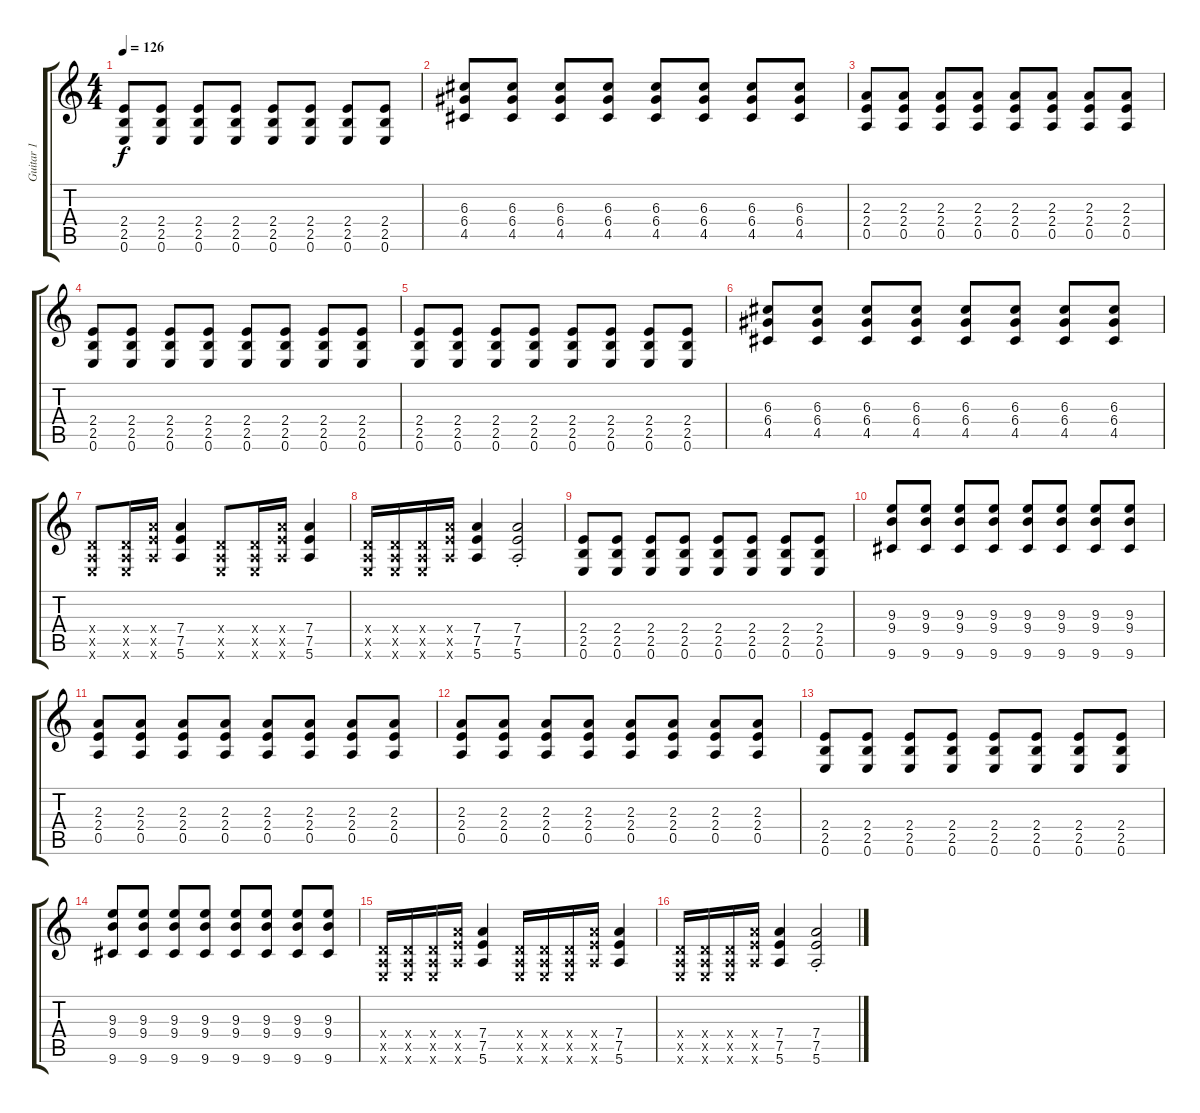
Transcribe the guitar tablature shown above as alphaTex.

\track ("Guitar 1" "Guitar 1") {instrument overdrivenguitar}
\staff {score tabs}
\tuning (E4 B3 G3 D3 A2 E2) {hide}
\ts (4 4)
\tempo 126
\clef g2
\ks c
(2.4 2.5 0.6).8{dy f} (2.4 2.5 0.6).8 (2.4 2.5 0.6).8 (2.4 2.5 0.6).8 (2.4 2.5 0.6).8 (2.4 2.5 0.6).8 (2.4 2.5 0.6).8 (2.4 2.5 0.6).8 |
(6.3 6.4 4.5).8 (6.3 6.4 4.5).8 (6.3 6.4 4.5).8 (6.3 6.4 4.5).8 (6.3 6.4 4.5).8 (6.3 6.4 4.5).8 (6.3 6.4 4.5).8 (6.3 6.4 4.5).8 |
(2.3 2.4 0.5).8 (2.3 2.4 0.5).8 (2.3 2.4 0.5).8 (2.3 2.4 0.5).8 (2.3 2.4 0.5).8 (2.3 2.4 0.5).8 (2.3 2.4 0.5).8 (2.3 2.4 0.5).8 |
(2.4 2.5 0.6).8 (2.4 2.5 0.6).8 (2.4 2.5 0.6).8 (2.4 2.5 0.6).8 (2.4 2.5 0.6).8 (2.4 2.5 0.6).8 (2.4 2.5 0.6).8 (2.4 2.5 0.6).8 |
(2.4 2.5 0.6).8 (2.4 2.5 0.6).8 (2.4 2.5 0.6).8 (2.4 2.5 0.6).8 (2.4 2.5 0.6).8 (2.4 2.5 0.6).8 (2.4 2.5 0.6).8 (2.4 2.5 0.6).8 |
(6.3 6.4 4.5).8 (6.3 6.4 4.5).8 (6.3 6.4 4.5).8 (6.3 6.4 4.5).8 (6.3 6.4 4.5).8 (6.3 6.4 4.5).8 (6.3 6.4 4.5).8 (6.3 6.4 4.5).8 |
(0.4{x} 0.5{x} 0.6{x}).8 (0.4{x} 0.5{x} 0.6{x}).16 (7.4{x} 7.5{x} 5.6{x}).16 (7.4 7.5 5.6).4 (0.4{x} 0.5{x} 0.6{x}).8 (0.4{x} 0.5{x} 0.6{x}).16 (7.4{x} 7.5{x} 5.6{x}).16 (7.4 7.5 5.6).4 |
(0.4{x} 0.5{x} 0.6{x}).16 (0.4{x} 0.5{x} 0.6{x}).16 (0.4{x} 0.5{x} 0.6{x}).16 (7.4{x} 7.5{x} 5.6{x}).16 (7.4 7.5 5.6).4 (7.4{st} 7.5{st} 5.6{st}).2 |
(2.4 2.5 0.6).8 (2.4 2.5 0.6).8 (2.4 2.5 0.6).8 (2.4 2.5 0.6).8 (2.4 2.5 0.6).8 (2.4 2.5 0.6).8 (2.4 2.5 0.6).8 (2.4 2.5 0.6).8 |
(9.3 9.4 9.6).8 (9.3 9.4 9.6).8 (9.3 9.4 9.6).8 (9.3 9.4 9.6).8 (9.3 9.4 9.6).8 (9.3 9.4 9.6).8 (9.3 9.4 9.6).8 (9.3 9.4 9.6).8 |
(2.3 2.4 0.5).8 (2.3 2.4 0.5).8 (2.3 2.4 0.5).8 (2.3 2.4 0.5).8 (2.3 2.4 0.5).8 (2.3 2.4 0.5).8 (2.3 2.4 0.5).8 (2.3 2.4 0.5).8 |
(2.3 2.4 0.5).8 (2.3 2.4 0.5).8 (2.3 2.4 0.5).8 (2.3 2.4 0.5).8 (2.3 2.4 0.5).8 (2.3 2.4 0.5).8 (2.3 2.4 0.5).8 (2.3 2.4 0.5).8 |
(2.4 2.5 0.6).8 (2.4 2.5 0.6).8 (2.4 2.5 0.6).8 (2.4 2.5 0.6).8 (2.4 2.5 0.6).8 (2.4 2.5 0.6).8 (2.4 2.5 0.6).8 (2.4 2.5 0.6).8 |
(9.3 9.4 9.6).8 (9.3 9.4 9.6).8 (9.3 9.4 9.6).8 (9.3 9.4 9.6).8 (9.3 9.4 9.6).8 (9.3 9.4 9.6).8 (9.3 9.4 9.6).8 (9.3 9.4 9.6).8 |
(0.4{x} 0.5{x} 0.6{x}).16 (0.4{x} 0.5{x} 0.6{x}).16 (0.4{x} 0.5{x} 0.6{x}).16 (7.4{x} 7.5{x} 5.6{x}).16 (7.4 7.5 5.6).4 (0.4{x} 0.5{x} 0.6{x}).16 (0.4{x} 0.5{x} 0.6{x}).16 (0.4{x} 0.5{x} 0.6{x}).16 (7.4{x} 7.5{x} 5.6{x}).16 (7.4 7.5 5.6).4 |
(0.4{x} 0.5{x} 0.6{x}).16 (0.4{x} 0.5{x} 0.6{x}).16 (0.4{x} 0.5{x} 0.6{x}).16 (7.4{x} 7.5{x} 5.6{x}).16 (7.4 7.5 5.6).4 (7.4{st} 7.5{st} 5.6{st}).2
